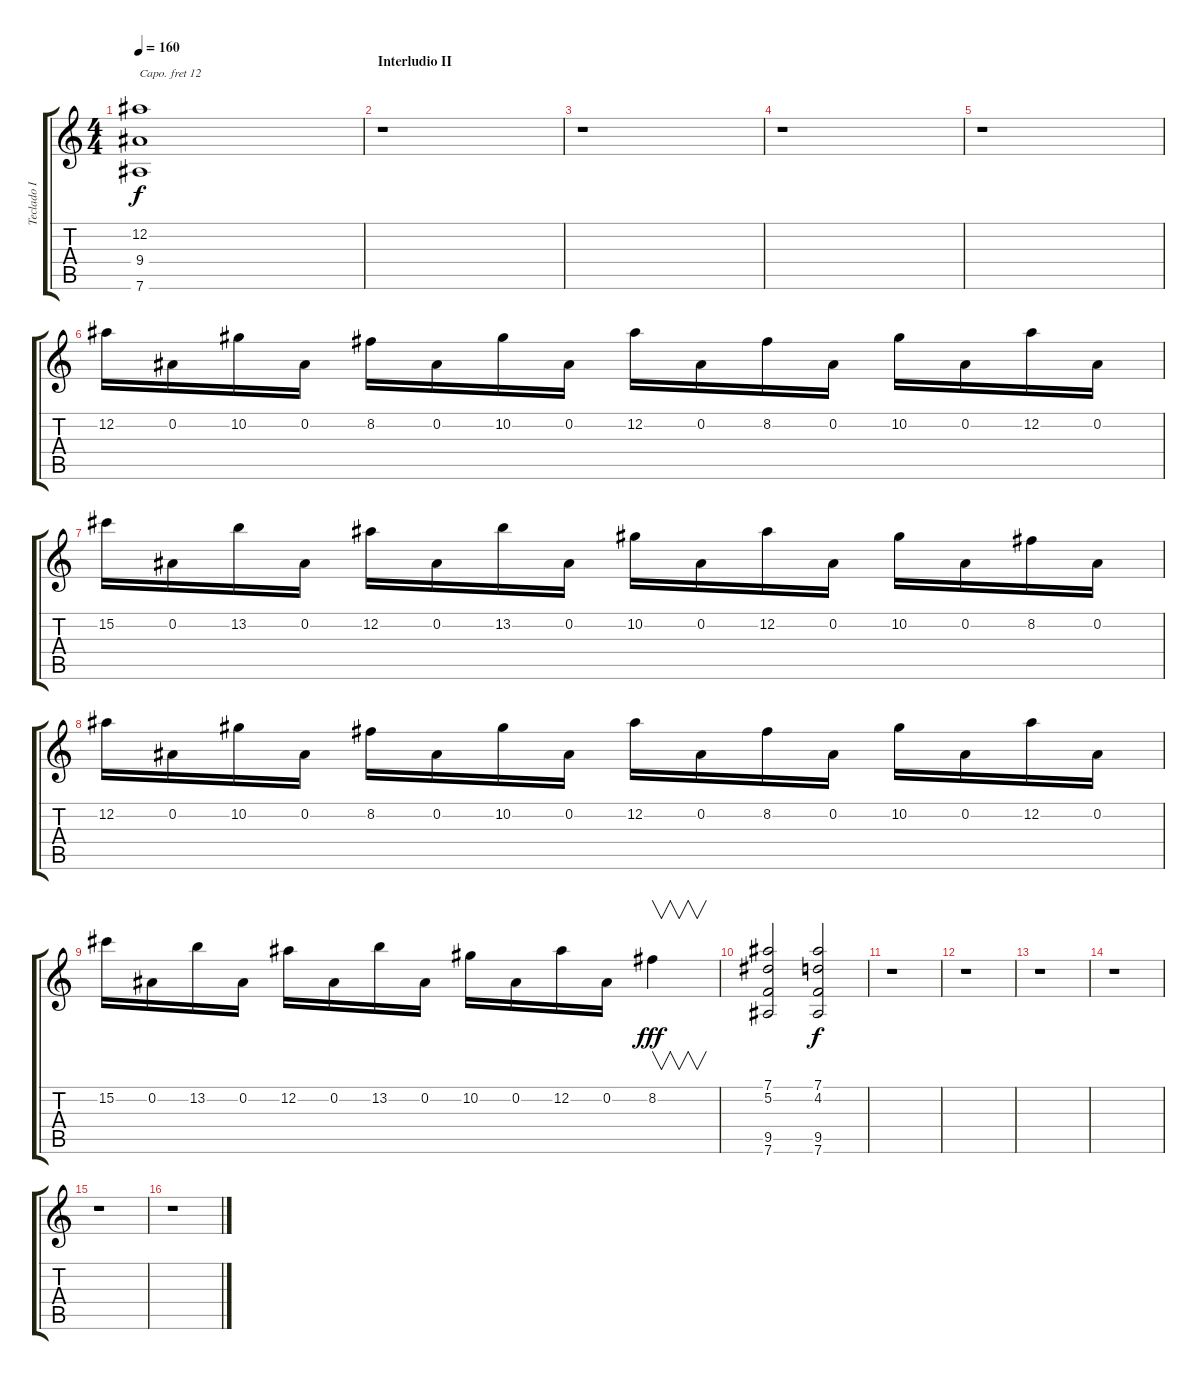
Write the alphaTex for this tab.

\track ("Teclado I" "Teclado I") {instrument stringensemble1}
\staff {score tabs}
\capo 12
\tuning (Eb4 Bb3 Gb3 Db3 Ab2 Eb2) {hide}
\ts (4 4)
\tempo 160
\clef g2
\ks c
(12.2{t} 9.4{t} 7.6{t}).1{dy f} |
\section ("" "Interludio II")
r.1 |
r.1 |
r.1 |
r.1 |
12.2.16{balance 8} 0.2.16 10.2.16 0.2.16 8.2.16 0.2.16 10.2.16 0.2.16 12.2.16 0.2.16 8.2.16 0.2.16 10.2.16 0.2.16 12.2.16 0.2.16 |
15.2.16 0.2.16 13.2.16 0.2.16 12.2.16 0.2.16 13.2.16 0.2.16 10.2.16 0.2.16 12.2.16 0.2.16 10.2.16 0.2.16 8.2.16 0.2.16 |
12.2.16 0.2.16 10.2.16 0.2.16 8.2.16 0.2.16 10.2.16 0.2.16 12.2.16 0.2.16 8.2.16 0.2.16 10.2.16 0.2.16 12.2.16 0.2.16 |
15.2.16 0.2.16 13.2.16 0.2.16 12.2.16 0.2.16 13.2.16 0.2.16 10.2.16 0.2.16 12.2.16 0.2.16 8.2.4{v dy fff} |
(7.1 5.2 9.5 7.6).2 (7.1 4.2 9.5 7.6).2{dy f} |
r.1 |
r.1 |
r.1 |
r.1 |
r.1 |
r.1
